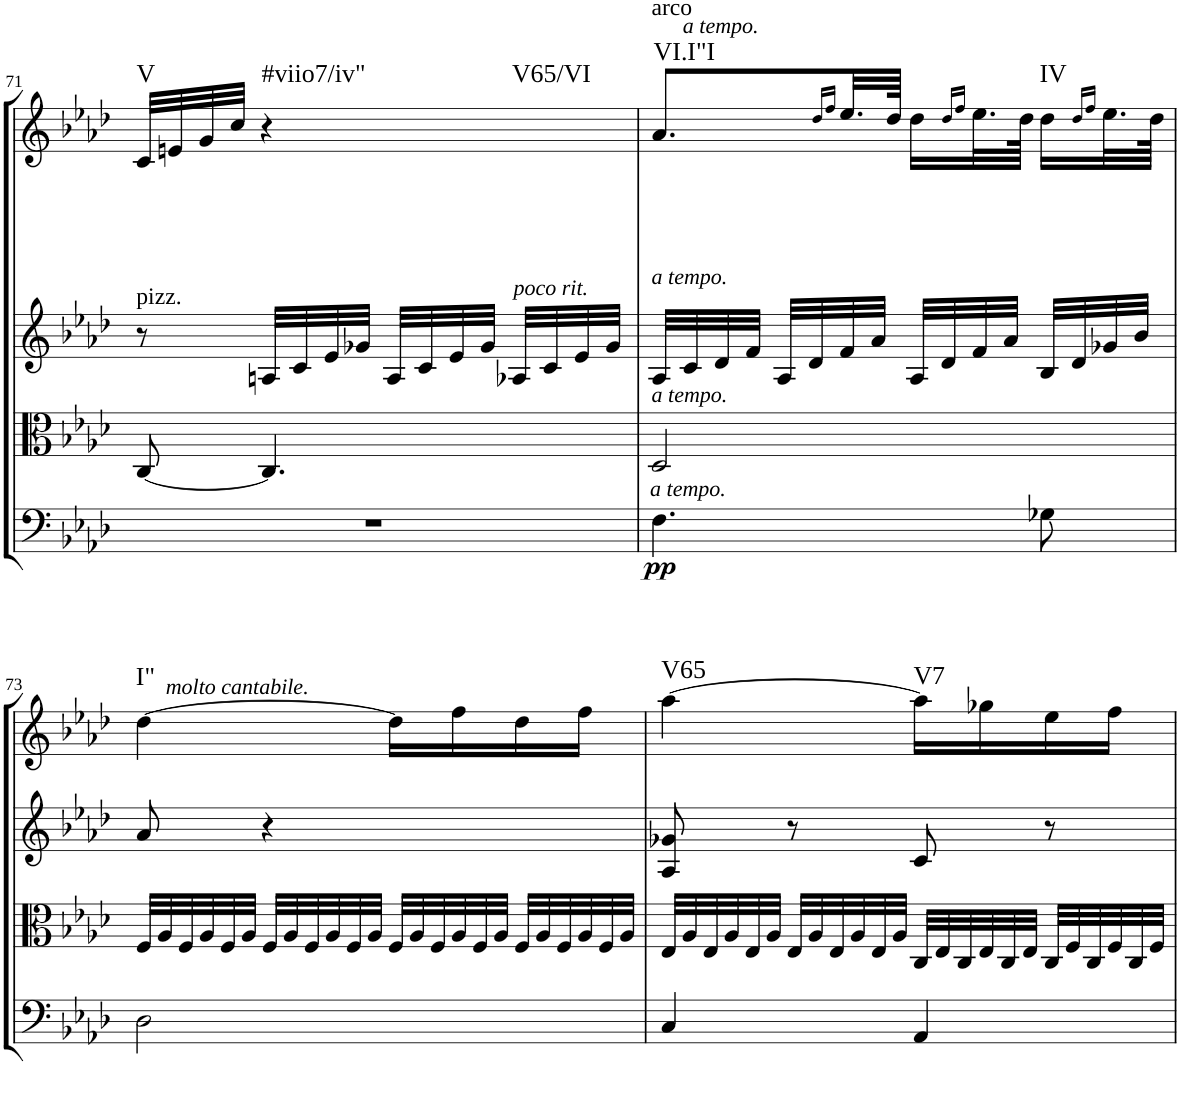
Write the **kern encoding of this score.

**kern	**dynam	**kern	**kern	**kern	**harte
*part4	*part4	*part3	*part2	*part1	*part1
*staff4	*staff4	*staff3	*staff2	*staff1	*
*I"Cello	*	*I"Viola	*I"2nd Violin	*I"1st Violin	*
*	*	*I'Vla	*I'Vln	*I'Vln	*
!!LO:PB:g=z
*clefF4	*	*clefC3	*clefG2	*clefG2	*
*k[b-e-a-d-]	*	*k[b-e-a-d-]	*k[b-e-a-d-]	*k[b-e-a-d-]	*
*f:	*	*f:	*f:	*f:	*
*M2/4	*	*M2/4	*M2/4	*M2/4	*
=71	=71	=71	=71	=71	=71
!	!	!	!LO:TX:a:t=pizz.	!	!LO:H:kt=V
2r	.	[8C/	8r	32c/LLL	N
.	.	.	.	32en/	.
.	.	.	.	32g/	.
.	.	.	.	32cc/JJJ	.
!	!	!	!	!	!LO:H:kt=#viio7/iv"
.	.	4.C/]	32An/LLL	4r	N
.	.	.	32c/	.	.
.	.	.	32e-/	.	.
.	.	.	32g-X/JJJ	.	.
.	.	.	32A/LLL	.	.
.	.	.	32c/	.	.
.	.	.	32e-/	.	.
.	.	.	32g-/JJJ	.	.
!	!	!	!	!LO:TX:b:i:t=poco rit.	!LO:H:kt=V65/VI
.	.	.	32A-X/LLL	8ryy	N
.	.	.	32c/	.	.
.	.	.	32e-/	.	.
.	.	.	32g-/JJJ	.	.
=72	=72	=72	=72	=72	=72
!	!	!	!	!LO:TX:a:i:t=a tempo.	!
!	!	!	!	!LO:TX:a:t=arco	!
!	!	!	!LO:TX:a:i:t=a tempo.	!	!
!	!	!LO:TX:a:i:t=a tempo.	!	!	!
!LO:TX:a:i:t=a tempo.	!	!	!	!	!
!	!LO:DY:b	!	!	!	!LO:H:kt=VI.I"I
4.F\	pp	2D-/	32A-/LLL	8.a-/L	N
.	.	.	32c/	.	.
.	.	.	32d-/	.	.
.	.	.	32f/JJJ	.	.
.	.	.	32A-/LLL	.	.
.	.	.	32d-/	.	.
.	.	.	.	16qdd-/LL	.
.	.	.	.	16qff/JJ	.
.	.	.	32f/	32.ee-/LL	.
.	.	.	32a-/JJJ	.	.
.	.	.	.	64dd-/JJJk	.
.	.	.	32A-/LLL	16dd-\LL	.
.	.	.	32d-/	.	.
.	.	.	.	16qdd-/LL	.
.	.	.	.	16qff/JJ	.
.	.	.	32f/	32.ee-\L	.
.	.	.	32a-/JJJ	.	.
.	.	.	.	64dd-\JJJk	.
!	!	!	!	!	!LO:H:kt=IV
8G-X\	.	.	32B-/LLL	16dd-\LL	N
.	.	.	32d-/	.	.
.	.	.	.	16qdd-/LL	.
.	.	.	.	16qff/JJ	.
.	.	.	32g-X/	32.ee-\L	.
.	.	.	32b-/JJJ	.	.
.	.	.	.	64dd-\JJJk	.
!!LO:LB:g=z
=73	=73	=73	=73	=73	=73
*	*	*Xtuplet	*	*	*
!	!	!	!	!LO:TX:a:i:t=molto cantabile.	!LO:H:kt=I"
2D-\	.	48F/LLL	8a-/	[4dd-\	N
.	.	48A-/	.	.	.
.	.	48F/	.	.	.
.	.	48A-/	.	.	.
.	.	48F/	.	.	.
.	.	48A-/JJJ	.	.	.
.	.	48F/LLL	4r	.	.
.	.	48A-/	.	.	.
.	.	48F/	.	.	.
.	.	48A-/	.	.	.
.	.	48F/	.	.	.
.	.	48A-/JJJ	.	.	.
.	.	48F/LLL	.	16dd-\LL]	.
.	.	48A-/	.	.	.
.	.	48F/	.	.	.
.	.	48A-/	.	16ff\	.
.	.	48F/	.	.	.
.	.	48A-/JJJ	.	.	.
.	.	48F/LLL	8ryy	16dd-\	.
.	.	48A-/	.	.	.
.	.	48F/	.	.	.
.	.	48A-/	.	16ff\JJ	.
.	.	48F/	.	.	.
.	.	48A-/JJJ	.	.	.
=74	=74	=74	=74	=74	=74
!	!	!	!	!	!LO:H:kt=V65
4C/	.	48E-/LLL	8A-/ 8g-X/	[4aa-\	N
.	.	48A-/	.	.	.
.	.	48E-/	.	.	.
.	.	48A-/	.	.	.
.	.	48E-/	.	.	.
.	.	48A-/JJJ	.	.	.
.	.	48E-/LLL	8r	.	.
.	.	48A-/	.	.	.
.	.	48E-/	.	.	.
.	.	48A-/	.	.	.
.	.	48E-/	.	.	.
.	.	48A-/JJJ	.	.	.
!	!	!	!	!	!LO:H:kt=V7
4AA-/	.	48C/LLL	8c/	16aa-\LL]	N
.	.	48E-/	.	.	.
.	.	48C/	.	.	.
.	.	48E-/	.	16gg-X\	.
.	.	48C/	.	.	.
.	.	48E-/JJJ	.	.	.
.	.	48C/LLL	8r	16ee-\	.
.	.	48F/	.	.	.
.	.	48C/	.	.	.
.	.	48F/	.	16ff\JJ	.
.	.	48C/	.	.	.
.	.	48F/JJJ	.	.	.
=	=	=	=	=	=
*-	*-	*-	*-	*-	*-
